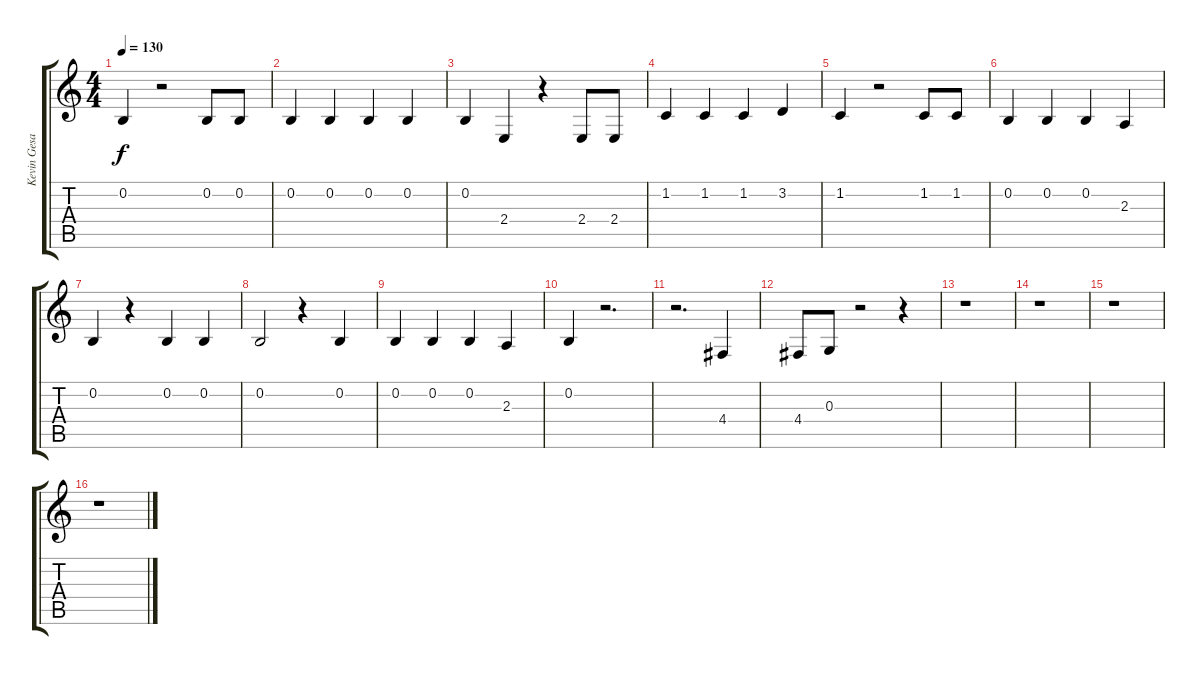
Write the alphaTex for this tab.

\track ("Kevin Gesang" "Kevin Gesa") {instrument tenorsax}
\staff {score tabs}
\tuning (E4 B3 G3 D3 A2 E2) {hide}
\ts (4 4)
\tempo 130
\clef g2
\ks c
0.2.4{dy f} r.2 0.2.8 0.2.8 |
0.2.4 0.2.4 0.2.4 0.2.4 |
0.2.4 2.4.4 r.4 2.4.8 2.4.8 |
1.2.4 1.2.4 1.2.4 3.2.4 |
1.2.4 r.2 1.2.8 1.2.8 |
0.2.4 0.2.4 0.2.4 2.3.4 |
0.2.4 r.4 0.2.4 0.2.4 |
0.2.2 r.4 0.2.4 |
0.2.4 0.2.4 0.2.4 2.3.4 |
0.2.4 r.2{d} |
r.2{d} 4.4.4 |
4.4.8 0.3.8 r.2 r.4 |
r.1 |
r.1 |
r.1 |
r.1
